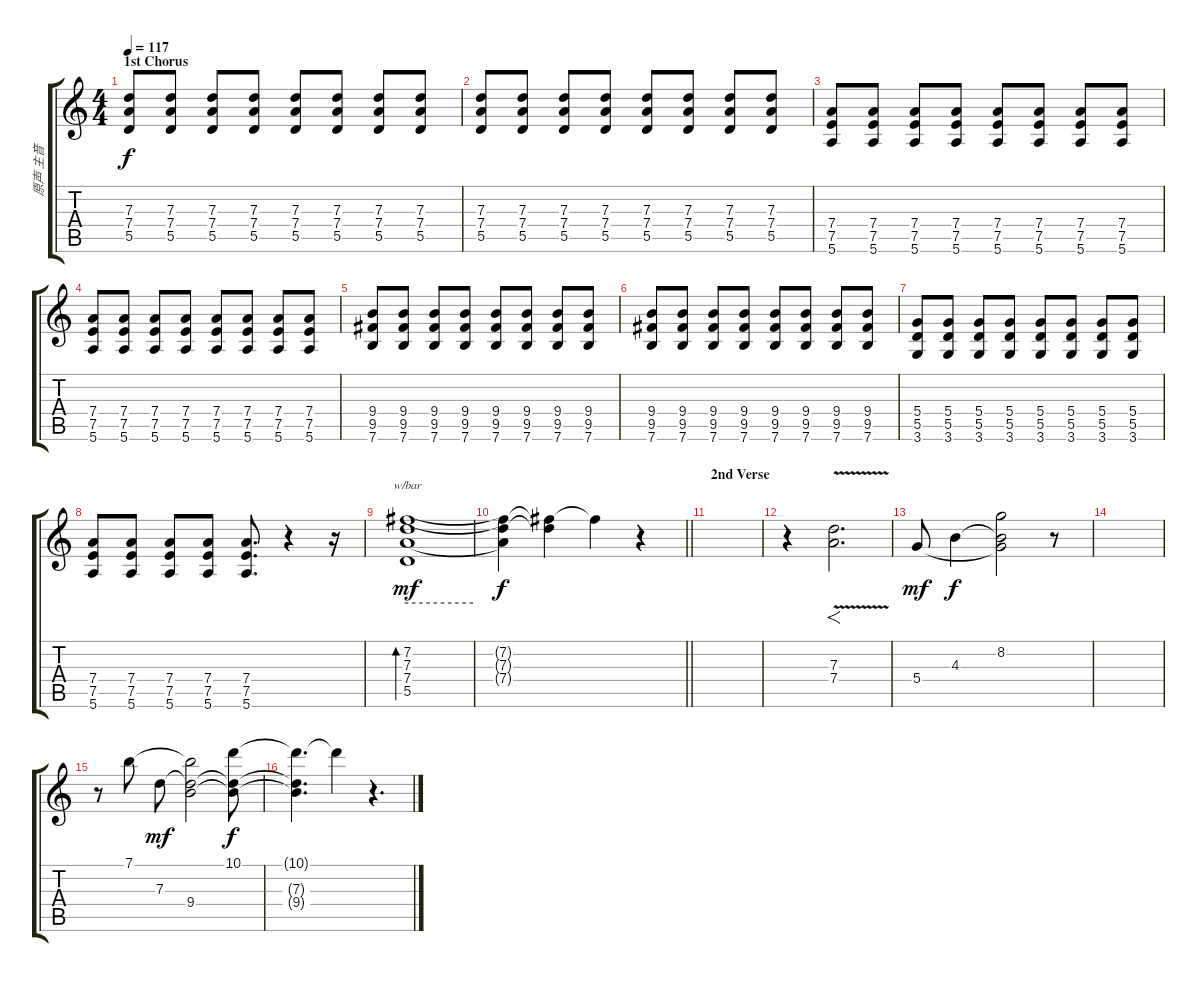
\track ("原声 主音" "原声 主音") {instrument overdrivenguitar}
\staff {score tabs}
\tuning (E4 B3 G3 D3 A2 E2) {hide}
\ts (4 4)
\section ("" "1st Chorus")
\tempo 117
\clef g2
\ks c
(7.3 7.4 5.5).8{dy f} (7.3 7.4 5.5).8 (7.3 7.4 5.5).8 (7.3 7.4 5.5).8 (7.3 7.4 5.5).8 (7.3 7.4 5.5).8 (7.3 7.4 5.5).8 (7.3 7.4 5.5).8 |
(7.3 7.4 5.5).8 (7.3 7.4 5.5).8 (7.3 7.4 5.5).8 (7.3 7.4 5.5).8 (7.3 7.4 5.5).8 (7.3 7.4 5.5).8 (7.3 7.4 5.5).8 (7.3 7.4 5.5).8 |
(7.4 7.5 5.6).8 (7.4 7.5 5.6).8 (7.4 7.5 5.6).8 (7.4 7.5 5.6).8 (7.4 7.5 5.6).8 (7.4 7.5 5.6).8 (7.4 7.5 5.6).8 (7.4 7.5 5.6).8 |
(7.4 7.5 5.6).8 (7.4 7.5 5.6).8 (7.4 7.5 5.6).8 (7.4 7.5 5.6).8 (7.4 7.5 5.6).8 (7.4 7.5 5.6).8 (7.4 7.5 5.6).8 (7.4 7.5 5.6).8 |
(9.4 9.5 7.6).8 (9.4 9.5 7.6).8 (9.4 9.5 7.6).8 (9.4 9.5 7.6).8 (9.4 9.5 7.6).8 (9.4 9.5 7.6).8 (9.4 9.5 7.6).8 (9.4 9.5 7.6).8 |
(9.4 9.5 7.6).8 (9.4 9.5 7.6).8 (9.4 9.5 7.6).8 (9.4 9.5 7.6).8 (9.4 9.5 7.6).8 (9.4 9.5 7.6).8 (9.4 9.5 7.6).8 (9.4 9.5 7.6).8 |
(5.4 5.5 3.6).8 (5.4 5.5 3.6).8 (5.4 5.5 3.6).8 (5.4 5.5 3.6).8 (5.4 5.5 3.6).8 (5.4 5.5 3.6).8 (5.4 5.5 3.6).8 (5.4 5.5 3.6).8 |
(7.4 7.5 5.6).8 (7.4 7.5 5.6).8 (7.4 7.5 5.6).8 (7.4 7.5 5.6).8 (7.4 7.5 5.6).8{d} r.4 r.16 |
(7.2 7.3 7.4 5.5).1{tbe (hold default 0 0 60 0) bd 240 dy mf volume 13 balance 4} |
\barLineRight lightlight
(7.2{t} 7.3{t} 7.4{t}).4{dy f} (7.2{t} 7.3{t}).4 7.2{t}.4 r.4 |
\section ("" "2nd Verse")
|
r.4 (7.3{v} 7.4{v}).2{f d} |
5.4.8{dy mf balance 12} 4.3.4{dy f} (8.2 4.3{t} 5.4{t}).2 r.8 |
|
r.8 7.1.8 7.3.8{dy mf} (7.1{t} 7.3{t} 9.4).2 (10.1 7.3{t} 9.4{t}).8{dy f} |
(10.1{t} 7.3{t} 9.4{t}).4{d} 10.1{t}.4 r.4{d}
